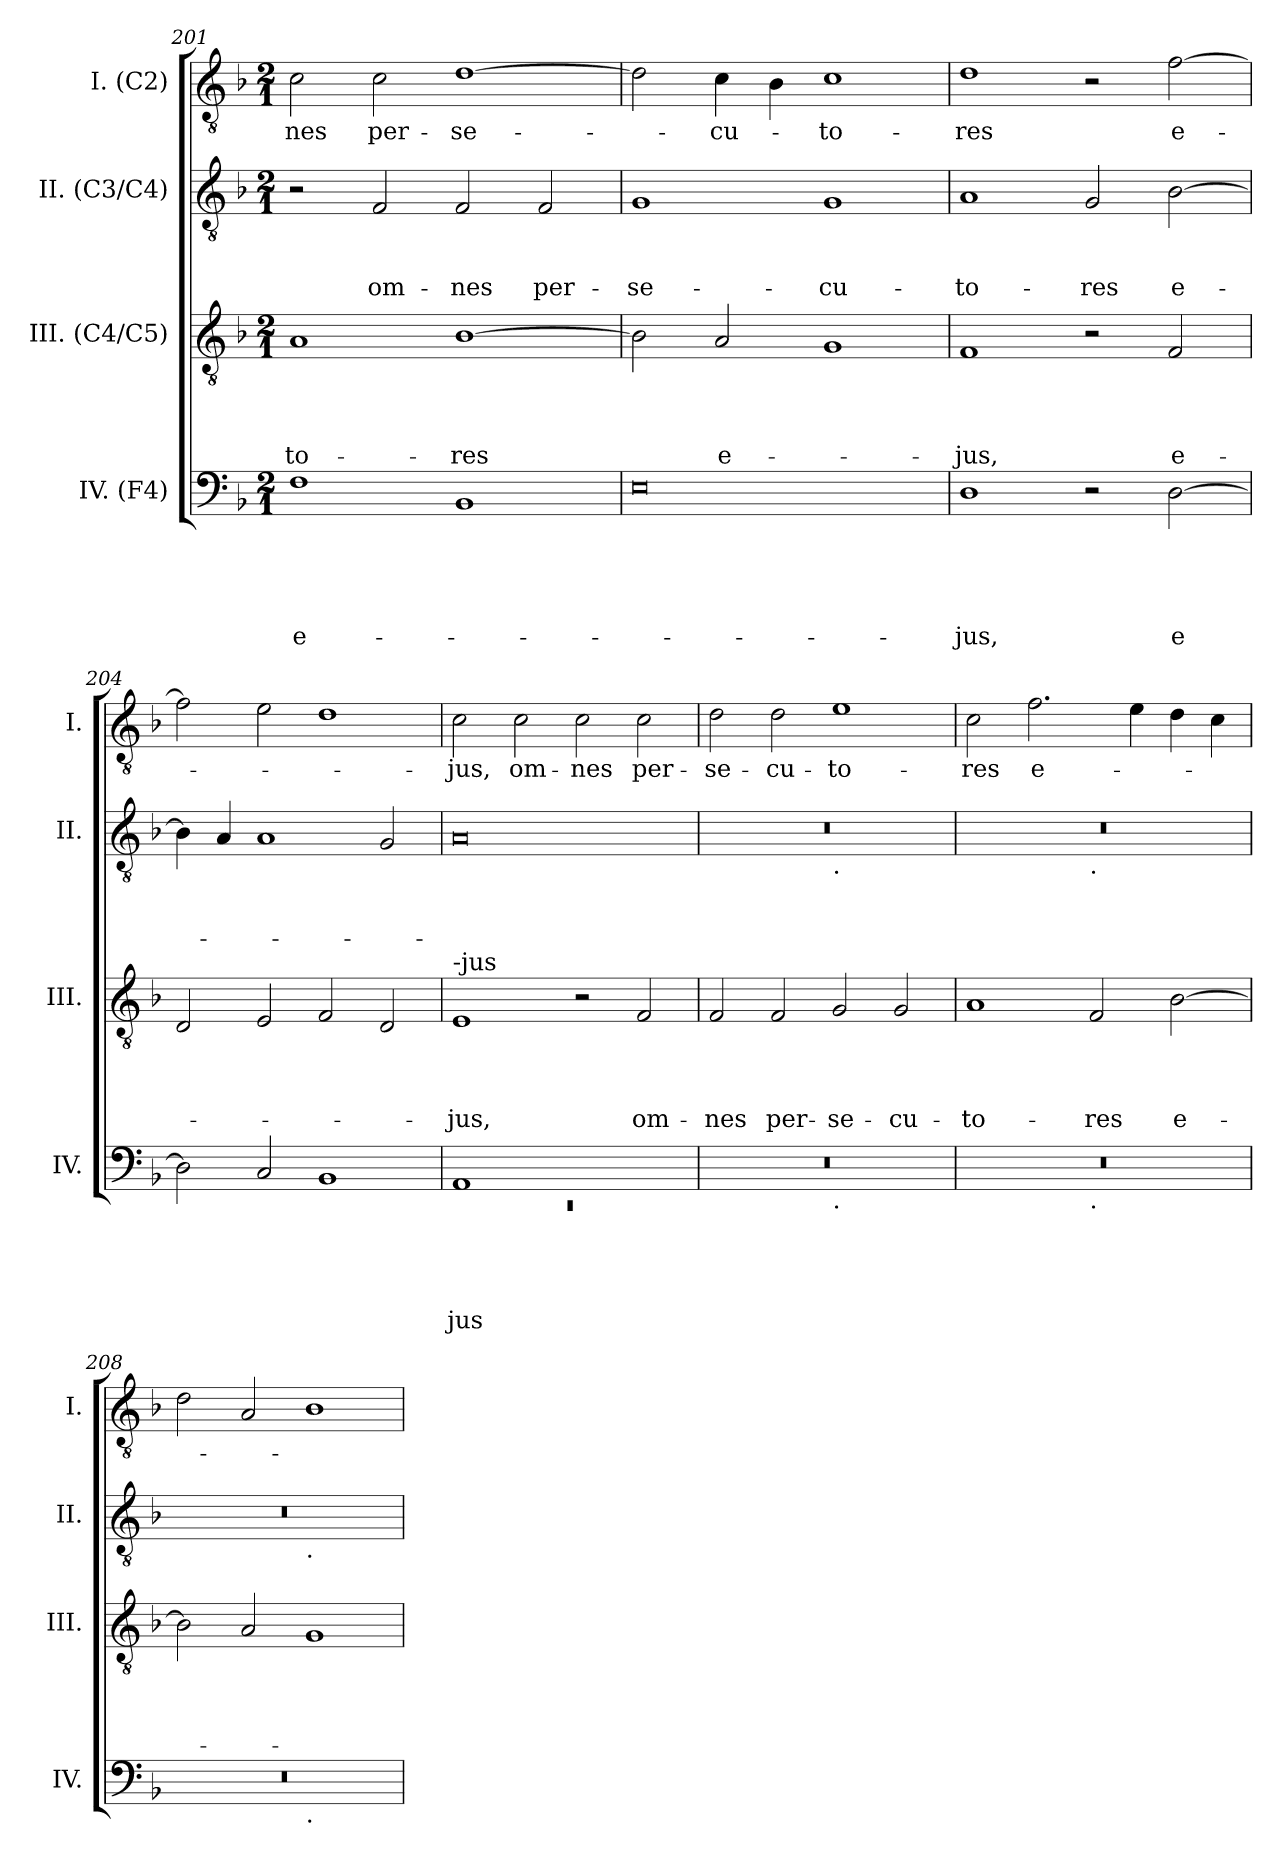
**kern	**text	**text	**text	**text	**text	**kern	**text	**text	**text	**text	**kern	**text	**text	**text	**kern	**text
*part4	*part4	*part4	*part4	*part4	*part4	*part3	*part3	*part3	*part3	*part3	*part2	*part2	*part2	*part2	*part1	*part1
*staff4	*staff4	*staff4	*staff4	*staff4	*staff4	*staff3	*staff3	*staff3	*staff3	*staff3	*staff2	*staff2	*staff2	*staff2	*staff1	*staff1
*I"IV. (F4)	*	*	*	*	*	*I"III. (C4/C5)	*	*	*	*	*I"II. (C3/C4)	*	*	*	*I"I. (C2)	*
*I'IV.	*	*	*	*	*	*I'III.	*	*	*	*	*I'II.	*	*	*	*I'I.	*
*clefF4	*	*	*	*	*	*clefGv2	*	*	*	*	*clefGv2	*	*	*	*clefGv2	*
*k[b-]	*	*	*	*	*	*k[b-]	*	*	*	*	*k[b-]	*	*	*	*k[b-]	*
*F:	*	*	*	*	*	*F:	*	*	*	*	*F:	*	*	*	*F:	*
*M2/1	*	*	*	*	*	*M2/1	*	*	*	*	*M2/1	*	*	*	*M2/1	*
=201	=201	=201	=201	=201	=201	=201	=201	=201	=201	=201	=201	=201	=201	=201	=201	=201
!	!	!	!	!	!LO:LY:b:rj	!	!	!	!	!LO:LY:b	!	!	!	!	!	!LO:LY:b
1F	.	.	.	.	e-	1A	.	.	.	-to-	2r	.	.	.	2c\	-nes
!	!	!	!	!	!	!	!	!	!	!	!	!	!	!LO:LY:b	!	!LO:LY:b
.	.	.	.	.	.	.	.	.	.	.	2F/	.	.	om-	2c\	per-
!	!	!	!	!	!	!	!	!	!	!LO:LY:b	!	!	!	!LO:LY:b	!	!LO:LY:b
1BB-	.	.	.	.	.	[>1B-	.	.	.	-res	2F/	.	.	-nes	[>1d	-se-
!	!	!	!	!	!	!	!	!	!	!	!	!	!	!LO:LY:b	!	!
.	.	.	.	.	.	.	.	.	.	.	2F/	.	.	per-	.	.
=202	=202	=202	=202	=202	=202	=202	=202	=202	=202	=202	=202	=202	=202	=202	=202	=202
!	!	!	!	!	!	!	!	!	!	!	!	!	!	!LO:LY:b	!	!
0E	.	.	.	.	.	2B-\]	.	.	.	.	1G	.	.	-se-	2d\]	.
!	!	!	!	!	!	!	!	!	!	!LO:LY:b:rj	!	!	!	!	!	!LO:LY:b
.	.	.	.	.	.	2A/	.	.	.	e-	.	.	.	.	4c\	-cu-
.	.	.	.	.	.	.	.	.	.	.	.	.	.	.	4B-\	.
!	!	!	!	!	!	!	!	!	!	!	!	!	!	!LO:LY:b	!	!LO:LY:b
.	.	.	.	.	.	1G	.	.	.	.	1G	.	.	-cu-	1c	-to-
=203	=203	=203	=203	=203	=203	=203	=203	=203	=203	=203	=203	=203	=203	=203	=203	=203
!	!	!	!	!	!LO:LY:b	!	!	!	!	!LO:LY:b	!	!	!	!LO:LY:b	!	!LO:LY:b
1D	.	.	.	.	-jus,	1F	.	.	.	-jus,	1A	.	.	-to-	1d	-res
!	!	!	!	!	!	!	!	!	!	!	!	!	!	!LO:LY:b	!	!
2r	.	.	.	.	.	2r	.	.	.	.	2G/	.	.	-res	2r	.
!	!	!	!	!	!LO:LY:b:rj	!	!	!	!	!LO:LY:b:rj	!	!	!	!LO:LY:b:rj	!	!LO:LY:b:rj
[>2D\	.	.	.	.	e	2F/	.	.	.	e-	[>2B-\	.	.	e-	[>2f\	e-
=204	=204	=204	=204	=204	=204	=204	=204	=204	=204	=204	=204	=204	=204	=204	=204	=204
2D\]	.	.	.	.	.	2D/	.	.	.	.	4B-\]	.	.	.	2f\]	.
.	.	.	.	.	.	.	.	.	.	.	4A/	.	.	.	.	.
2C/	.	.	.	.	.	2E/	.	.	.	.	1A	.	.	.	2e\	.
1BB-	.	.	.	.	.	2F/	.	.	.	.	.	.	.	.	1d	.
.	.	.	.	.	.	2D/	.	.	.	.	2G/	.	.	.	.	.
!!LO:PB:g=z
=205	=205	=205	=205	=205	=205	=205	=205	=205	=205	=205	=205	=205	=205	=205	=205	=205
*^	*	*	*	*	*	*	*	*	*	*	*	*	*	*	*	*
!	!	!	!	!	!	!	!LO:TX:a:t=-jus	!	!	!	!	!	!	!	!	!	!
!	!LO:N:vis=1	!	!	!	!	!LO:LY:b	!	!	!	!	!LO:LY:b	!	!	!	!	!	!LO:LY:b
1AA	0rEE	.	.	.	.	jus	1E	.	.	.	-jus,	0A	.	.	.	2c\	-jus,
!	!	!	!	!	!	!	!	!	!	!	!	!	!	!	!	!	!LO:LY:b
.	.	.	.	.	.	.	.	.	.	.	.	.	.	.	.	2c\	om-
!	!	!	!	!	!	!	!	!	!	!	!	!	!	!	!	!	!LO:LY:b
1ryy	.	.	.	.	.	.	2r	.	.	.	.	.	.	.	.	2c\	-nes
!	!	!	!	!	!	!	!	!	!	!	!LO:LY:b	!	!	!	!	!	!LO:LY:b
.	.	.	.	.	.	.	2F/	.	.	.	om-	.	.	.	.	2c\	per-
=206	=206	=206	=206	=206	=206	=206	=206	=206	=206	=206	=206	=206	=206	=206	=206	=206	=206
!	!	!	!	!	!	!	!	!	!	!	!LO:LY:b	!	!	!	!	!	!LO:LY:b
*	*	*	*	*	*	*	*	*	*	*	*	*^	*	*	*	*	*
0r	1ryy	.	.	.	.	.	2F/	.	.	.	-nes	0r	1ryy	.	.	.	2d\	-se-
!	!	!	!	!	!	!	!	!	!	!	!LO:LY:b	!	!	!	!	!	!	!LO:LY:b
.	.	.	.	.	.	.	2F/	.	.	.	per-	.	.	.	.	.	2d\	-cu-
!	!	!	!	!	!	!	!	!	!	!	!	!	!LO:TX:b:t=.	!	!	!	!	!
!	!LO:TX:b:t=.	!	!	!	!	!	!	!	!	!	!	!	!	!	!	!	!	!
!	!	!	!	!	!	!	!	!	!	!	!LO:LY:b	!	!	!	!	!	!	!LO:LY:b
.	1ryy	.	.	.	.	.	2G/	.	.	.	-se-	.	1ryy	.	.	.	1e	-to-
!	!	!	!	!	!	!	!	!	!	!	!LO:LY:b	!	!	!	!	!	!	!
.	.	.	.	.	.	.	2G/	.	.	.	-cu-	.	.	.	.	.	.	.
=207	=207	=207	=207	=207	=207	=207	=207	=207	=207	=207	=207	=207	=207	=207	=207	=207	=207	=207
!	!	!	!	!	!	!	!	!	!	!	!LO:LY:b	!	!	!	!	!	!	!LO:LY:b
0r	1ryy	.	.	.	.	.	1A	.	.	.	-to-	0r	1ryy	.	.	.	2c\	-res
!	!	!	!	!	!	!	!	!	!	!	!	!	!	!	!	!	!	!LO:LY:b:rj
.	.	.	.	.	.	.	.	.	.	.	.	.	.	.	.	.	2.f\	e-
!	!	!	!	!	!	!	!	!	!	!	!	!	!LO:TX:b:t=.	!	!	!	!	!
!	!LO:TX:b:t=.	!	!	!	!	!	!	!	!	!	!	!	!	!	!	!	!	!
!	!	!	!	!	!	!	!	!	!	!	!LO:LY:b	!	!	!	!	!	!	!
.	1ryy	.	.	.	.	.	2F/	.	.	.	-res	.	1ryy	.	.	.	.	.
.	.	.	.	.	.	.	.	.	.	.	.	.	.	.	.	.	4e\	.
!	!	!	!	!	!	!	!	!	!	!	!LO:LY:b:rj	!	!	!	!	!	!	!
.	.	.	.	.	.	.	[>2B-\	.	.	.	e-	.	.	.	.	.	4d\	.
.	.	.	.	.	.	.	.	.	.	.	.	.	.	.	.	.	4c\	.
=208	=208	=208	=208	=208	=208	=208	=208	=208	=208	=208	=208	=208	=208	=208	=208	=208	=208	=208
0r	1ryy	.	.	.	.	.	2B-\]	.	.	.	.	0r	1ryy	.	.	.	2d\	.
.	.	.	.	.	.	.	2A/	.	.	.	.	.	.	.	.	.	2A/	.
!	!	!	!	!	!	!	!	!	!	!	!	!	!LO:TX:b:t=.	!	!	!	!	!
!	!LO:TX:b:t=.	!	!	!	!	!	!	!	!	!	!	!	!	!	!	!	!	!
.	1ryy	.	.	.	.	.	1G	.	.	.	.	.	1ryy	.	.	.	1B-	.
*v	*v	*	*	*	*	*	*	*	*	*	*	*v	*v	*	*	*	*	*
=	=	=	=	=	=	=	=	=	=	=	=	=	=	=	=	=
*-	*-	*-	*-	*-	*-	*-	*-	*-	*-	*-	*-	*-	*-	*-	*-	*-
